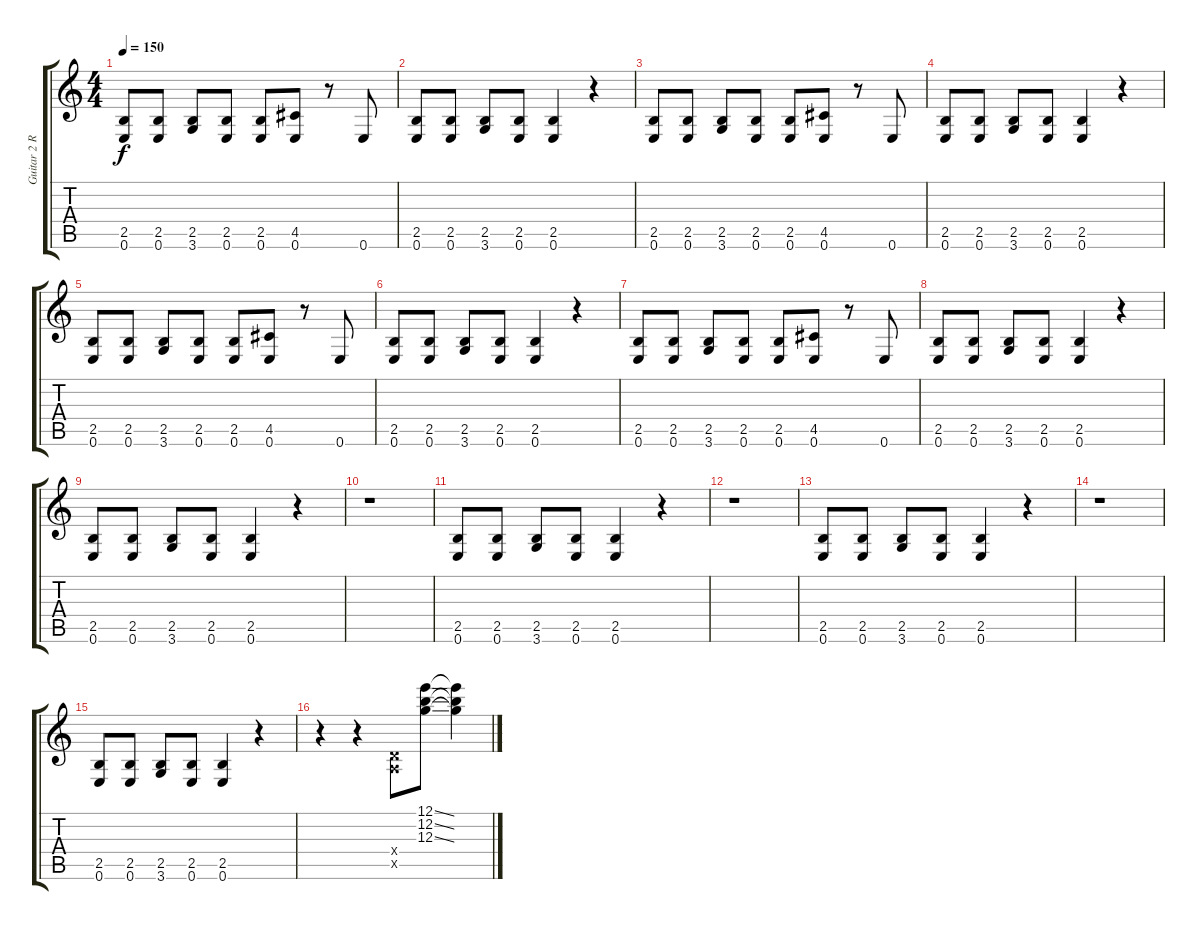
\track ("Guitar 2 Rhythm" "Guitar 2 R") {instrument acousticguitarsteel}
\staff {score tabs}
\tuning (E4 B3 G3 D3 A2 E2) {hide}
\ts (4 4)
\tempo 150
\clef g2
\ks c
(2.5 0.6).8{dy f} (2.5 0.6).8 (2.5 3.6).8 (2.5 0.6).8 (2.5 0.6).8 (4.5 0.6).8 r.8 0.6.8 |
(2.5 0.6).8 (2.5 0.6).8 (2.5 3.6).8 (2.5 0.6).8 (2.5 0.6).4 r.4 |
(2.5 0.6).8 (2.5 0.6).8 (2.5 3.6).8 (2.5 0.6).8 (2.5 0.6).8 (4.5 0.6).8 r.8 0.6.8 |
(2.5 0.6).8 (2.5 0.6).8 (2.5 3.6).8 (2.5 0.6).8 (2.5 0.6).4 r.4 |
(2.5 0.6).8 (2.5 0.6).8 (2.5 3.6).8 (2.5 0.6).8 (2.5 0.6).8 (4.5 0.6).8 r.8 0.6.8 |
(2.5 0.6).8 (2.5 0.6).8 (2.5 3.6).8 (2.5 0.6).8 (2.5 0.6).4 r.4 |
(2.5 0.6).8 (2.5 0.6).8 (2.5 3.6).8 (2.5 0.6).8 (2.5 0.6).8 (4.5 0.6).8 r.8 0.6.8 |
(2.5 0.6).8 (2.5 0.6).8 (2.5 3.6).8 (2.5 0.6).8 (2.5 0.6).4 r.4 |
(2.5 0.6).8 (2.5 0.6).8 (2.5 3.6).8 (2.5 0.6).8 (2.5 0.6).4 r.4 |
r.1 |
(2.5 0.6).8 (2.5 0.6).8 (2.5 3.6).8 (2.5 0.6).8 (2.5 0.6).4 r.4 |
r.1 |
(2.5 0.6).8 (2.5 0.6).8 (2.5 3.6).8 (2.5 0.6).8 (2.5 0.6).4 r.4 |
r.1 |
(2.5 0.6).8 (2.5 0.6).8 (2.5 3.6).8 (2.5 0.6).8 (2.5 0.6).4 r.4 |
r.4 r.4 (0.4{x} 0.5{x}).8 (12.1{ss} 12.2{ss} 12.3{ss}).8 (12.1{t} 12.2{t} 12.3{t}).4
